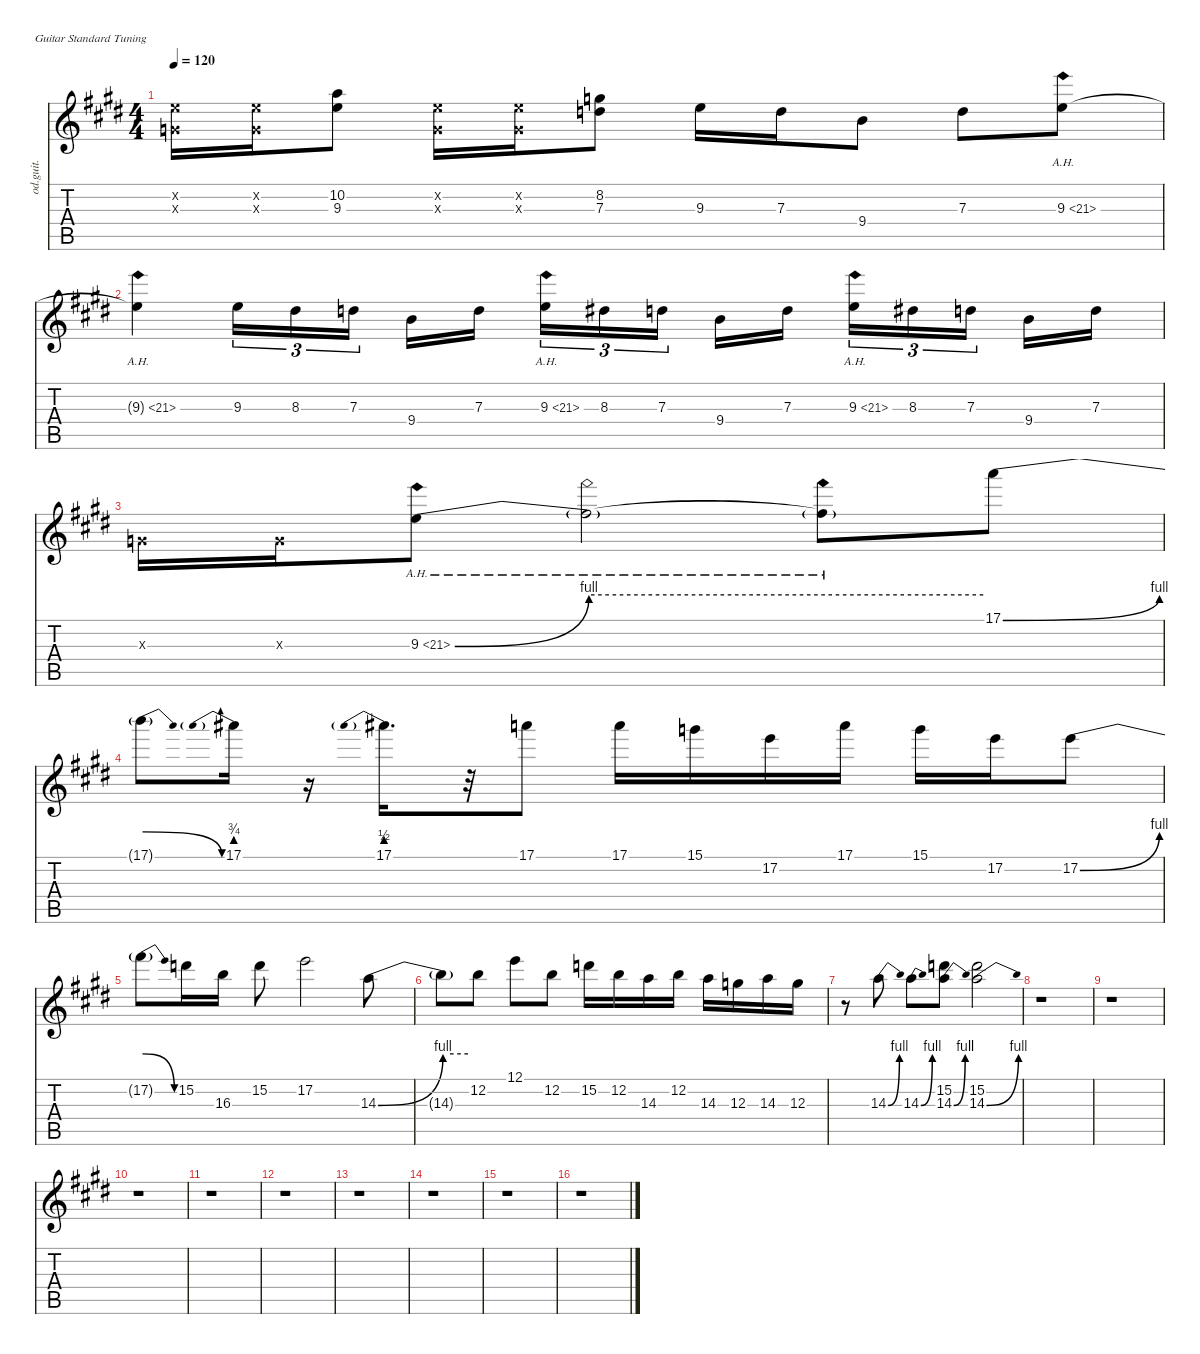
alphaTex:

\defaultSystemsLayout 4
\hideDynamics
\bracketExtendMode nobrackets
\track ("Guitar1" "od.guit.") {instrument overdrivenguitar}
\staff {score tabs}
\tuning (E4 B3 G3 D3 A2 E2)
\ts (4 4)
\tempo 120
\clef g2
\ks e
(5.2{x acc forcenatural} 0.3{x acc forcenatural}).16{dy f beam Down} (5.2{x acc forcenatural} 0.3{x acc forcenatural}).16{beam Down} (10.2{acc forcenatural} 9.3{acc forcenatural}).8{beam Down} (5.2{x acc forcenatural} 0.3{x acc forcenatural}).16{beam Down} (5.2{x acc forcenatural} 0.3{x acc forcenatural}).16{beam Down} (8.2{acc forcenatural} 7.3{acc forcenatural}).8{beam Down} 9.3{acc forcenatural}.16{beam Down} 7.3{acc forcenatural}.16{beam Down} 9.4{acc forcenatural}.8{beam Down} 7.3{acc forcenatural}.8{beam Down} 9.3{ah 12 acc forcenatural}.8{beam Down} |
9.3{ah 12 t acc forcenatural}.4{beam Down} 9.3{acc forcenatural}.16{tu (3 2) beam Down} 8.3{acc #}.16{tu (3 2) beam Down} 7.3{acc forcenatural}.16{tu (3 2) beam Down} 9.4{acc forcenatural}.16{beam Down} 7.3{acc forcenatural}.16{beam Down} 9.3{ah 12 acc forcenatural}.16{tu (3 2) beam Down} 8.3{acc #}.16{tu (3 2) beam Down} 7.3{acc forcenatural}.16{tu (3 2) beam Down} 9.4{acc forcenatural}.16{beam Down} 7.3{acc forcenatural}.16{beam Down} 9.3{ah 12 acc forcenatural}.16{tu (3 2) beam Down} 8.3{acc #}.16{tu (3 2) beam Down} 7.3{acc forcenatural}.16{tu (3 2) beam Down} 9.4{acc forcenatural}.16{beam Down} 7.3{acc forcenatural}.16{beam Down} |
0.3{x acc forcenatural}.16{beam Down} 0.3{x acc forcenatural}.16{beam Down} 9.3{be (bend 0 0 60 4) ah 12 acc forcenatural}.8{beam Down} 9.3{be (hold 0 4 60 4) ah 12 t}.2{beam Down} 9.3{be (hold 0 4 60 4) ah 12 t}.8{beam Down} 17.1{be (bend 0 0 60 4) acc forcenatural}.8{beam Down} |
17.1{be (release 0 4 60 0) t}.8{beam Down} 17.1{be (prebend 0 3 60 3)}.16{dy ff beam Down} r.16{beam Down} 17.1{be (prebend 0 2 60 2)}.16{d dy f beam Down} r.32{beam Down} 17.1{acc forcenatural}.8{beam Down} 17.1{acc forcenatural}.16{dy ff beam Down} 15.1{acc forcenatural}.16{beam Down} 17.2{acc forcenatural}.16{beam Down} 17.1{acc forcenatural}.16{dy f beam Down} 15.1{acc forcenatural}.16{dy ff beam Down} 17.2{acc forcenatural}.16{dy f beam Down} 17.2{be (bend 0 0 60 4) acc forcenatural}.8{beam Down} |
17.2{be (release 0 4 60 0) t}.8{beam Down} 15.2{acc forcenatural}.16{beam Down} 16.3{acc forcenatural}.16{beam Down} 15.2{acc forcenatural}.8{dy ff beam Down} 17.2{acc forcenatural}.2{dy f beam Down} 14.3{be (bend 0 0 60 4) acc forcenatural}.8{beam Down} |
14.3{be (hold 0 4 60 4) t}.8{beam Down} 12.2{acc forcenatural}.8{beam Down} 12.1{acc forcenatural}.8{beam Down} 12.2{acc forcenatural}.8{beam Down} 15.2{acc forcenatural}.16{beam Down} 12.2{acc forcenatural}.16{beam Down} 14.3{acc forcenatural}.16{beam Down} 12.2{acc forcenatural}.16{beam Down} 14.3{acc forcenatural}.16{beam Down} 12.3{acc forcenatural}.16{beam Down} 14.3{acc forcenatural}.16{beam Down} 12.3{acc forcenatural}.16{beam Down} |
r.8{beam Down} 14.3{be (bend 0 0 30 4) acc forcenatural}.8{beam Down} 14.3{be (bend 0 0 30 4) acc forcenatural}.8{beam Down} (15.2{acc forcenatural} 14.3{be (bend 0 0 30 4) acc forcenatural}).8{beam Down} (15.2{acc forcenatural} 14.3{be (bend 0 0 30 4) acc forcenatural}).2{beam Down} |
r.1{beam Down} |
r.1{beam Down} |
r.1{beam Down} |
r.1{beam Down} |
r.1{beam Down} |
r.1{beam Down} |
r.1{beam Down} |
r.1{beam Down} |
r.1{beam Down}
